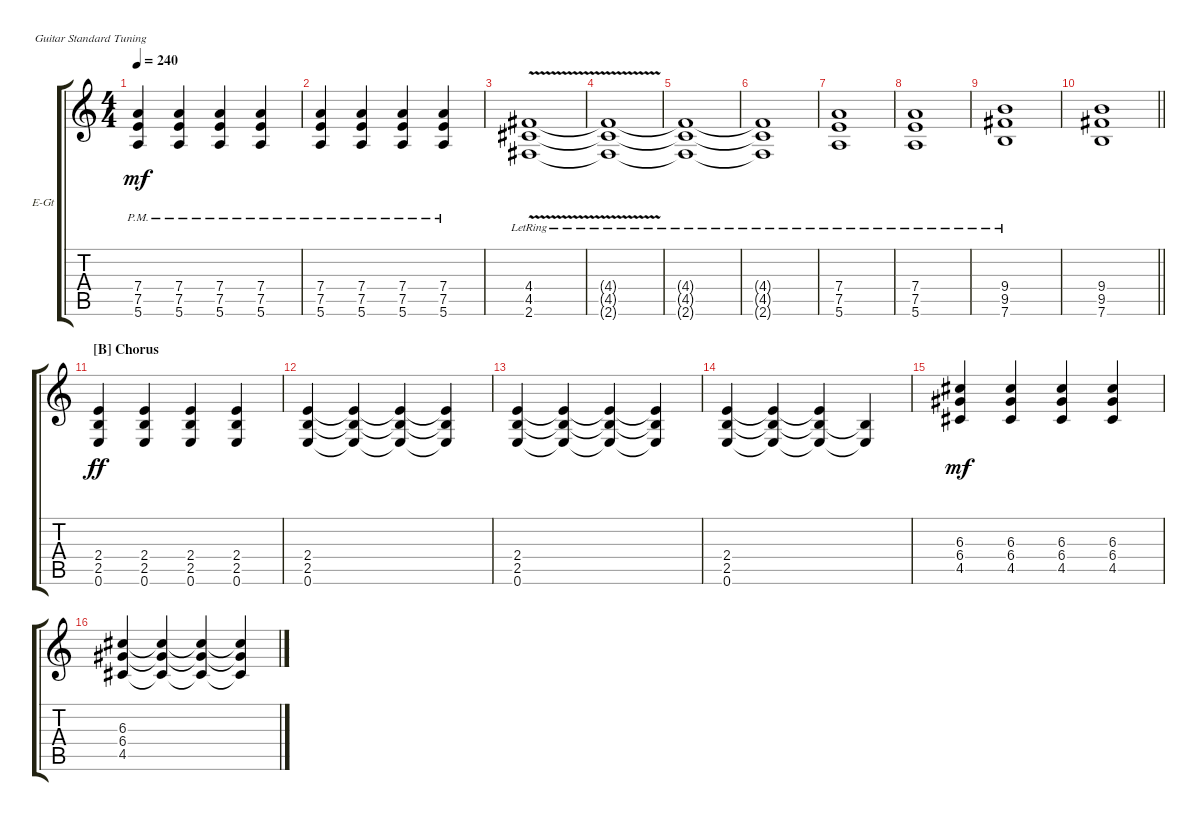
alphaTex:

\defaultSystemsLayout 4
\bracketExtendMode groupsimilarinstruments
\firstSystemTrackNameOrientation horizontal
\otherSystemsTrackNameOrientation horizontal
\track ("Rythm Guitar" "E-Gt") {instrument distortionguitar}
\staff {score tabs}
\tuning (E4 B3 G3 D3 A2 E2)
\ts (4 4)
\tempo 240
\clef g2
\ks c
(5.6{pm} 7.5{pm} 7.4{pm}).4{lyrics (0 "") lyrics (1 "") lyrics (2 "") lyrics (3 "") lyrics (4 "") dy mf} (5.6{pm} 7.5{pm} 7.4{pm}).4 (5.6{pm} 7.5{pm} 7.4{pm}).4 (5.6{pm} 7.5{pm} 7.4{pm}).4 |
(5.6{pm} 7.5{pm} 7.4{pm}).4{lyrics (0 "") lyrics (1 "") lyrics (2 "") lyrics (3 "") lyrics (4 "")} (5.6{pm} 7.5{pm} 7.4{pm}).4 (5.6{pm} 7.5{pm} 7.4{pm}).4 (5.6{pm} 7.5{pm} 7.4{pm}).4 |
(2.6{v lr} 4.5{v lr} 4.4{v lr}).1{lyrics (0 "") lyrics (1 "") lyrics (2 "") lyrics (3 "") lyrics (4 "")} |
(2.6{lr t} 4.5{lr t} 4.4{lr t}).1{lyrics (0 "") lyrics (1 "") lyrics (2 "") lyrics (3 "") lyrics (4 "")} |
(2.6{lr t} 4.5{lr t} 4.4{lr t}).1{lyrics (0 "") lyrics (1 "") lyrics (2 "") lyrics (3 "") lyrics (4 "")} |
(2.6{lr t} 4.5{lr t} 4.4{lr t}).1{lyrics (0 "") lyrics (1 "") lyrics (2 "") lyrics (3 "") lyrics (4 "")} |
(5.6{lr} 7.5{lr} 7.4{lr}).1{lyrics (0 "") lyrics (1 "") lyrics (2 "") lyrics (3 "") lyrics (4 "")} |
(5.6{lr} 7.5{lr} 7.4{lr}).1{lyrics (0 "") lyrics (1 "") lyrics (2 "") lyrics (3 "") lyrics (4 "")} |
(7.6{lr} 9.5{lr} 9.4{lr}).1{lyrics (0 "") lyrics (1 "") lyrics (2 "") lyrics (3 "") lyrics (4 "")} |
\barLineRight lightlight
(7.6 9.5 9.4).1{lyrics (0 "") lyrics (1 "") lyrics (2 "") lyrics (3 "") lyrics (4 "")} |
\section ("B" "Chorus")
(2.5 0.6 2.4).4{lyrics (0 "") lyrics (1 "") lyrics (2 "") lyrics (3 "") lyrics (4 "") dy ff} (2.5 0.6 2.4).4 (2.5 0.6 2.4).4 (2.5 0.6 2.4).4 |
(2.5 0.6 2.4).4{lyrics (0 "") lyrics (1 "") lyrics (2 "") lyrics (3 "") lyrics (4 "")} (2.5{t} 0.6{t} 2.4{t}).4 (2.5{t} 0.6{t} 2.4{t}).4 (2.5{t} 0.6{t} 2.4{t}).4 |
(2.5 0.6 2.4).4{lyrics (0 "") lyrics (1 "") lyrics (2 "") lyrics (3 "") lyrics (4 "")} (2.5{t} 0.6{t} 2.4{t}).4 (2.5{t} 0.6{t} 2.4{t}).4 (2.5{t} 0.6{t} 2.4{t}).4 |
(2.5 0.6 2.4).4{lyrics (0 "") lyrics (1 "") lyrics (2 "") lyrics (3 "") lyrics (4 "")} (2.5{t} 0.6{t} 2.4{t}).4 (2.5{t} 0.6{t} 2.4{t}).4 (2.5{t} 0.6{t}).4 |
(4.5 6.3 6.4).4{dy mf} (4.5 6.3 6.4).4 (4.5 6.3 6.4).4 (4.5 6.3 6.4).4 |
(4.5 6.3 6.4).4 (4.5{t} 6.3{t} 6.4{t}).4 (4.5{t} 6.3{t} 6.4{t}).4 (4.5{t} 6.3{t} 6.4{t}).4
